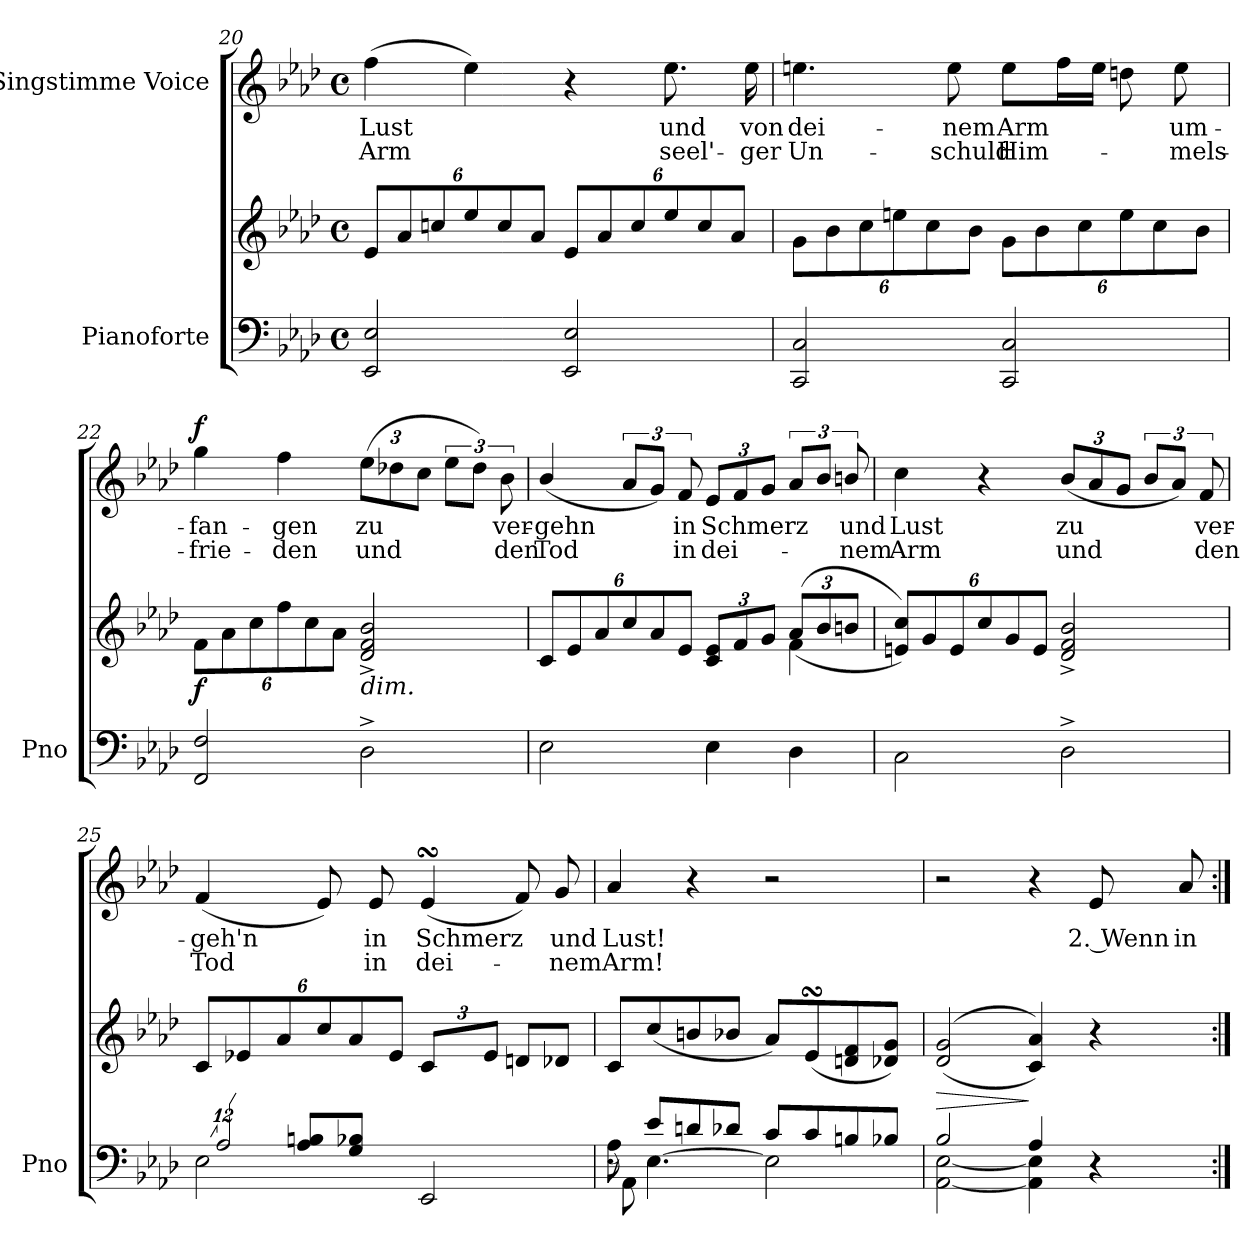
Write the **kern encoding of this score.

**kern	**kern	**dynam	**kern	**text	**text	**dynam
*part2	*part2	*part2	*part1	*part1	*part1	*part1
*staff3	*staff2	*staff2/3	*staff1	*staff1	*staff1	*staff1
*I"Pianoforte	*	*	*I"Singstimme Voice	*	*	*
*I'Pno	*	*	*	*	*	*
*clefF4	*clefG2	*	*clefG2	*	*	*
*k[b-e-a-d-]	*k[b-e-a-d-]	*	*k[b-e-a-d-]	*	*	*
*M4/4	*M4/4	*	*M4/4	*	*	*
*met(c)	*met(c)	*	*met(c)	*	*	*
*	*Xbrackettup	*	*	*	*	*
=20	=20	=20	=20	=20	=20	=20
2EE-/ 2E-/	12e-/L	.	(4ff\	Lust	Arm	.
.	12a-/	.	.	.	.	.
.	12ccn/	.	.	.	.	.
.	12ee-/	.	4ee-\)	.	.	.
.	12cc/	.	.	.	.	.
.	12a-/J	.	.	.	.	.
2EE-/ 2E-/	12e-/L	.	4r	.	.	.
.	12a-/	.	.	.	.	.
.	12cc/	.	.	.	.	.
.	12ee-/	.	8.ee-\	und	seel'-	.
.	12cc/	.	.	.	.	.
.	12a-/J	.	.	.	.	.
.	.	.	16ee-\	von	-ger	.
=21	=21	=21	=21	=21	=21	=21
2CC/ 2C/	12g\L	.	4.een\	dei-	Un-	.
.	12b-\	.	.	.	.	.
.	12cc\	.	.	.	.	.
.	12een\	.	.	.	.	.
.	12cc\	.	.	.	.	.
.	.	.	8ee\	-nem	-schuld	.
.	12b-\J	.	.	.	.	.
2CC/ 2C/	12g\L	.	8ee\L	Arm	Him-	.
.	12b-\	.	.	.	.	.
.	.	.	16ff\L	.	.	.
.	12cc\	.	.	.	.	.
.	.	.	16ee\JJ	.	.	.
.	12ee\	.	8ddn\	.	.	.
.	12cc\	.	.	.	.	.
.	.	.	8ee\	um-	-mels-	.
.	12b-\J	.	.	.	.	.
=22	=22	=22	=22	=22	=22	=22
!	!	!LO:DY:b	!	!	!	!LO:DY:a
2FF/ 2F/	12f\L	f	4gg\	-fan-	-frie-	f
.	12a-\	.	.	.	.	.
.	12cc\	.	.	.	.	.
.	12ff\	.	4ff\	-gen	-den	.
.	12cc\	.	.	.	.	.
.	12a-\J	.	.	.	.	.
!	!LO:TX:b:i:t=dim.	!	!	!	!	!
2D-^\	2d-/^> 2f/^> 2b-/^>	.	(12ee-\L	zu	und	.
.	.	.	12dd-X\	.	.	.
.	.	.	12cc\J	.	.	.
.	.	.	12ee-\L	.	.	.
.	.	.	12dd-\J)	.	.	.
.	.	.	12b-\	ver-	den	.
=23	=23	=23	=23	=23	=23	=23
*	*^	*	*	*	*	*
2E-\	12c/L	2.ryy	.	(4b-/	-gehn	Tod	.
.	12e-/	.	.	.	.	.	.
.	12a-/	.	.	.	.	.	.
.	12cc/	.	.	12a-/L	.	.	.
.	12a-/	.	.	12g/J)	.	.	.
.	12e-/J	.	.	12f/	in	in	.
*	*	*	*	*Xbrackettup	*	*	*
4E-\	12c/ 12e-/L	.	.	12e-/L	Schmerz	dei-	.
.	12f/	.	.	12f/	.	.	.
.	12g/J	.	.	12g/J	.	.	.
*	*	*	*	*brackettup	*	*	*
4D-\	((<12a-/L	4f\	.	12a-/L	.	.	.
.	12b-/	.	.	12b-/J	.	.	.
.	12bn/J	.	.	12bn/	und	-nem	.
*	*v	*v	*	*	*	*	*
=24	=24	=24	=24	=24	=24	=24
2C\	12en/ 12cc/L))	.	4cc\	Lust	Arm	.
.	12g/	.	.	.	.	.
.	12e/	.	.	.	.	.
.	12cc/	.	4r	.	.	.
.	12g/	.	.	.	.	.
.	12e/J	.	.	.	.	.
*	*	*	*Xbrackettup	*	*	*
2D-^\	2d-/^> 2f/^> 2b-/^>	.	(12b-/L	zu	und	.
.	.	.	12a-/	.	.	.
.	.	.	12g/J	.	.	.
*	*	*	*brackettup	*	*	*
.	.	.	12b-/L	.	.	.
.	.	.	12a-/J)	.	.	.
.	.	.	12f/	ver-	den	.
=25	=25	=25	=25	=25	=25	=25
*^	*^	*	*	*	*	*
12%7ryy	2E-\	12c/L	2.ryy	.	(4f/	-geh'n	Tod	.
.	.	12e-X/	.	.	.	.	.	.
.	.	12a-/	.	.	.	.	.	.
.	.	12cc/	.	.	8e-/)	.	.	.
.	.	12a-/	.	.	.	.	.	.
.	.	.	.	.	8e-/	in	in	.
.	.	12e-/J	.	.	.	.	.	.
.	2EE-/	12c/L	.	.	(4e-sSSS/	Schmerz	dei-	.
12A-/	.	12ryy	.	.	.	.	.	.
12ryy	.	12e-/J	.	.	.	.	.	.
8A-/ 8Bn/L	.	4ryy	8dn/L	.	8f/)	.	.	.
8G/ 8B-X/J	.	.	8d-X/J	.	8g/	und	-nem	.
=26	=26	=26	=26	=26	=26	=26	=26	=26
*	*^	*	*	*	*	*	*	*
8A-\	8r	8AA-\	8c/L	8ryy	.	4a-/	Lust!	Arm!	.
2..ryy	8e-/L	[4.E-\	(<8cc/	8ryy	.	.	.	.	.
.	8dn/	.	8bn/	4ryy	.	4r	.	.	.
.	8d-X/J	.	8b-X/J	.	.	.	.	.	.
.	8c/L	2E-\]	8a-/L)	2ryy	.	2r	.	.	.
.	8c/	.	(<8e-sSSS/	.	.	.	.	.	.
.	8Bn/	.	8dn/ 8f/	.	.	.	.	.	.
.	8B-X/J	.	8d-X/ 8g/J)	.	.	.	.	.	.
*	*v	*v	*	*	*	*	*	*	*
*	*	*v	*v	*	*	*	*	*
=27	=27	=27	=27	=27	=27	=27	=27
!	!	!	!LO:HP:b	!	!	!	!
2B-/	[2AA-\ [>2E-\	((>2d-/ 2g/	>	2r	.	.	.
4A-/	4AA-\] 4E-\]	4c/ 4a-/))	]	4r	.	.	.
4r	4ryy	4r	.	8e-/	2. Wenn	.	.
.	.	.	.	8a-/	in	.	.
*v	*v	*	*	*	*	*	*
=:|!	=:|!	=:|!	=:|!	=:|!	=:|!	=:|!
*-	*-	*-	*-	*-	*-	*-
